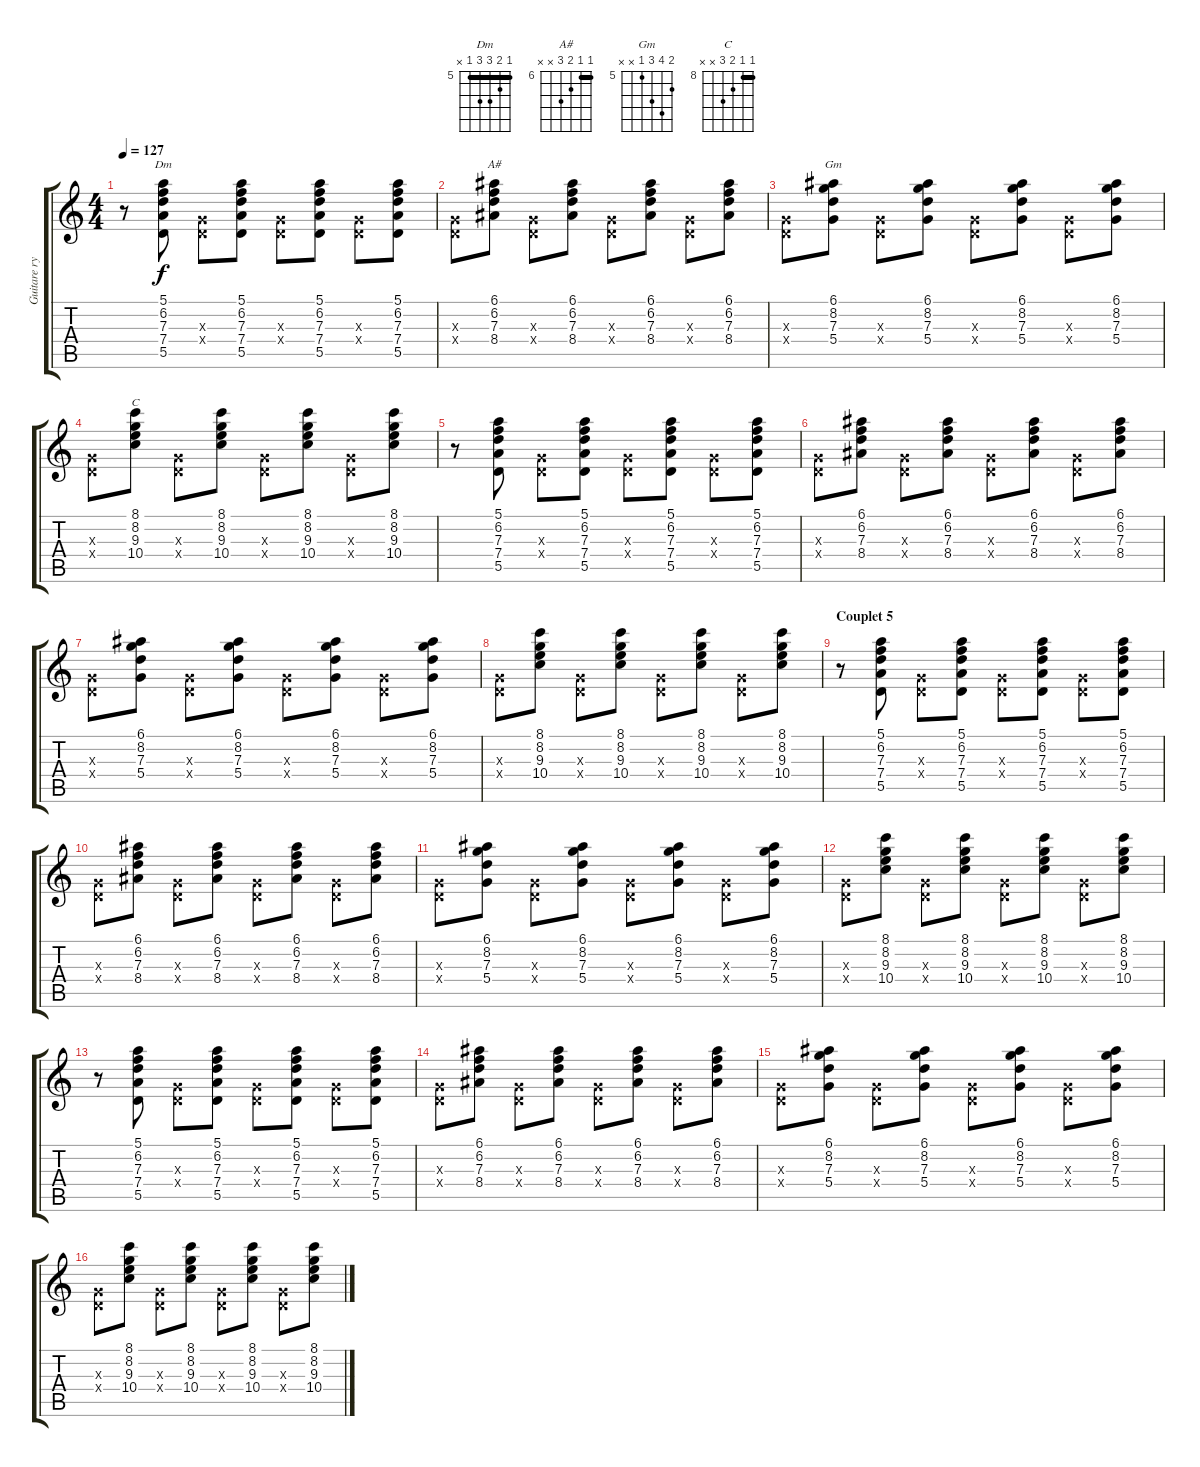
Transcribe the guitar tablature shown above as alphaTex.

\track ("Guitare rythme" "Guitare ry") {instrument acousticguitarnylon}
\staff {score tabs}
\tuning (E4 B3 G3 D3 A2 E2) {hide}
\chord ("Dm" 5 6 7 7 5 x) {firstfret 5 barre 5}
\chord ("A#" 6 6 7 8 x x) {firstfret 6 barre 6}
\chord ("Gm" 6 8 7 5 x x) {firstfret 5}
\chord ("C" 8 8 9 10 x x) {firstfret 8 barre 8}
\ts (4 4)
\tempo 127
\clef g2
\ks c
r.8{dy f} (5.1 6.2 7.3 7.4 5.5).8{ch "Dm"} (0.3{x} 0.4{x}).8 (5.1 6.2 7.3 7.4 5.5).8 (0.3{x} 0.4{x}).8 (5.1 6.2 7.3 7.4 5.5).8 (0.3{x} 0.4{x}).8 (5.1 6.2 7.3 7.4 5.5).8 |
(0.3{x} 0.4{x}).8 (6.1 6.2 7.3 8.4).8{ch "A#"} (0.3{x} 0.4{x}).8 (6.1 6.2 7.3 8.4).8 (0.3{x} 0.4{x}).8 (6.1 6.2 7.3 8.4).8 (0.3{x} 0.4{x}).8 (6.1 6.2 7.3 8.4).8 |
(0.3{x} 0.4{x}).8 (6.1 8.2 7.3 5.4).8{ch "Gm"} (0.3{x} 0.4{x}).8 (6.1 8.2 7.3 5.4).8 (0.3{x} 0.4{x}).8 (6.1 8.2 7.3 5.4).8 (0.3{x} 0.4{x}).8 (6.1 8.2 7.3 5.4).8 |
(0.3{x} 0.4{x}).8 (8.1 8.2 9.3 10.4).8{ch "C"} (0.3{x} 0.4{x}).8 (8.1 8.2 9.3 10.4).8 (0.3{x} 0.4{x}).8 (8.1 8.2 9.3 10.4).8 (0.3{x} 0.4{x}).8 (8.1 8.2 9.3 10.4).8 |
r.8 (5.1 6.2 7.3 7.4 5.5).8 (0.3{x} 0.4{x}).8 (5.1 6.2 7.3 7.4 5.5).8 (0.3{x} 0.4{x}).8 (5.1 6.2 7.3 7.4 5.5).8 (0.3{x} 0.4{x}).8 (5.1 6.2 7.3 7.4 5.5).8 |
(0.3{x} 0.4{x}).8 (6.1 6.2 7.3 8.4).8 (0.3{x} 0.4{x}).8 (6.1 6.2 7.3 8.4).8 (0.3{x} 0.4{x}).8 (6.1 6.2 7.3 8.4).8 (0.3{x} 0.4{x}).8 (6.1 6.2 7.3 8.4).8 |
(0.3{x} 0.4{x}).8 (6.1 8.2 7.3 5.4).8 (0.3{x} 0.4{x}).8 (6.1 8.2 7.3 5.4).8 (0.3{x} 0.4{x}).8 (6.1 8.2 7.3 5.4).8 (0.3{x} 0.4{x}).8 (6.1 8.2 7.3 5.4).8 |
(0.3{x} 0.4{x}).8 (8.1 8.2 9.3 10.4).8 (0.3{x} 0.4{x}).8 (8.1 8.2 9.3 10.4).8 (0.3{x} 0.4{x}).8 (8.1 8.2 9.3 10.4).8 (0.3{x} 0.4{x}).8 (8.1 8.2 9.3 10.4).8 |
\section ("" "Couplet 5")
r.8 (5.1 6.2 7.3 7.4 5.5).8 (0.3{x} 0.4{x}).8 (5.1 6.2 7.3 7.4 5.5).8 (0.3{x} 0.4{x}).8 (5.1 6.2 7.3 7.4 5.5).8 (0.3{x} 0.4{x}).8 (5.1 6.2 7.3 7.4 5.5).8 |
(0.3{x} 0.4{x}).8 (6.1 6.2 7.3 8.4).8 (0.3{x} 0.4{x}).8 (6.1 6.2 7.3 8.4).8 (0.3{x} 0.4{x}).8 (6.1 6.2 7.3 8.4).8 (0.3{x} 0.4{x}).8 (6.1 6.2 7.3 8.4).8 |
(0.3{x} 0.4{x}).8 (6.1 8.2 7.3 5.4).8 (0.3{x} 0.4{x}).8 (6.1 8.2 7.3 5.4).8 (0.3{x} 0.4{x}).8 (6.1 8.2 7.3 5.4).8 (0.3{x} 0.4{x}).8 (6.1 8.2 7.3 5.4).8 |
(0.3{x} 0.4{x}).8 (8.1 8.2 9.3 10.4).8 (0.3{x} 0.4{x}).8 (8.1 8.2 9.3 10.4).8 (0.3{x} 0.4{x}).8 (8.1 8.2 9.3 10.4).8 (0.3{x} 0.4{x}).8 (8.1 8.2 9.3 10.4).8 |
r.8 (5.1 6.2 7.3 7.4 5.5).8 (0.3{x} 0.4{x}).8 (5.1 6.2 7.3 7.4 5.5).8 (0.3{x} 0.4{x}).8 (5.1 6.2 7.3 7.4 5.5).8 (0.3{x} 0.4{x}).8 (5.1 6.2 7.3 7.4 5.5).8 |
(0.3{x} 0.4{x}).8 (6.1 6.2 7.3 8.4).8 (0.3{x} 0.4{x}).8 (6.1 6.2 7.3 8.4).8 (0.3{x} 0.4{x}).8 (6.1 6.2 7.3 8.4).8 (0.3{x} 0.4{x}).8 (6.1 6.2 7.3 8.4).8 |
(0.3{x} 0.4{x}).8 (6.1 8.2 7.3 5.4).8 (0.3{x} 0.4{x}).8 (6.1 8.2 7.3 5.4).8 (0.3{x} 0.4{x}).8 (6.1 8.2 7.3 5.4).8 (0.3{x} 0.4{x}).8 (6.1 8.2 7.3 5.4).8 |
(0.3{x} 0.4{x}).8 (8.1 8.2 9.3 10.4).8 (0.3{x} 0.4{x}).8 (8.1 8.2 9.3 10.4).8 (0.3{x} 0.4{x}).8 (8.1 8.2 9.3 10.4).8 (0.3{x} 0.4{x}).8 (8.1 8.2 9.3 10.4).8
